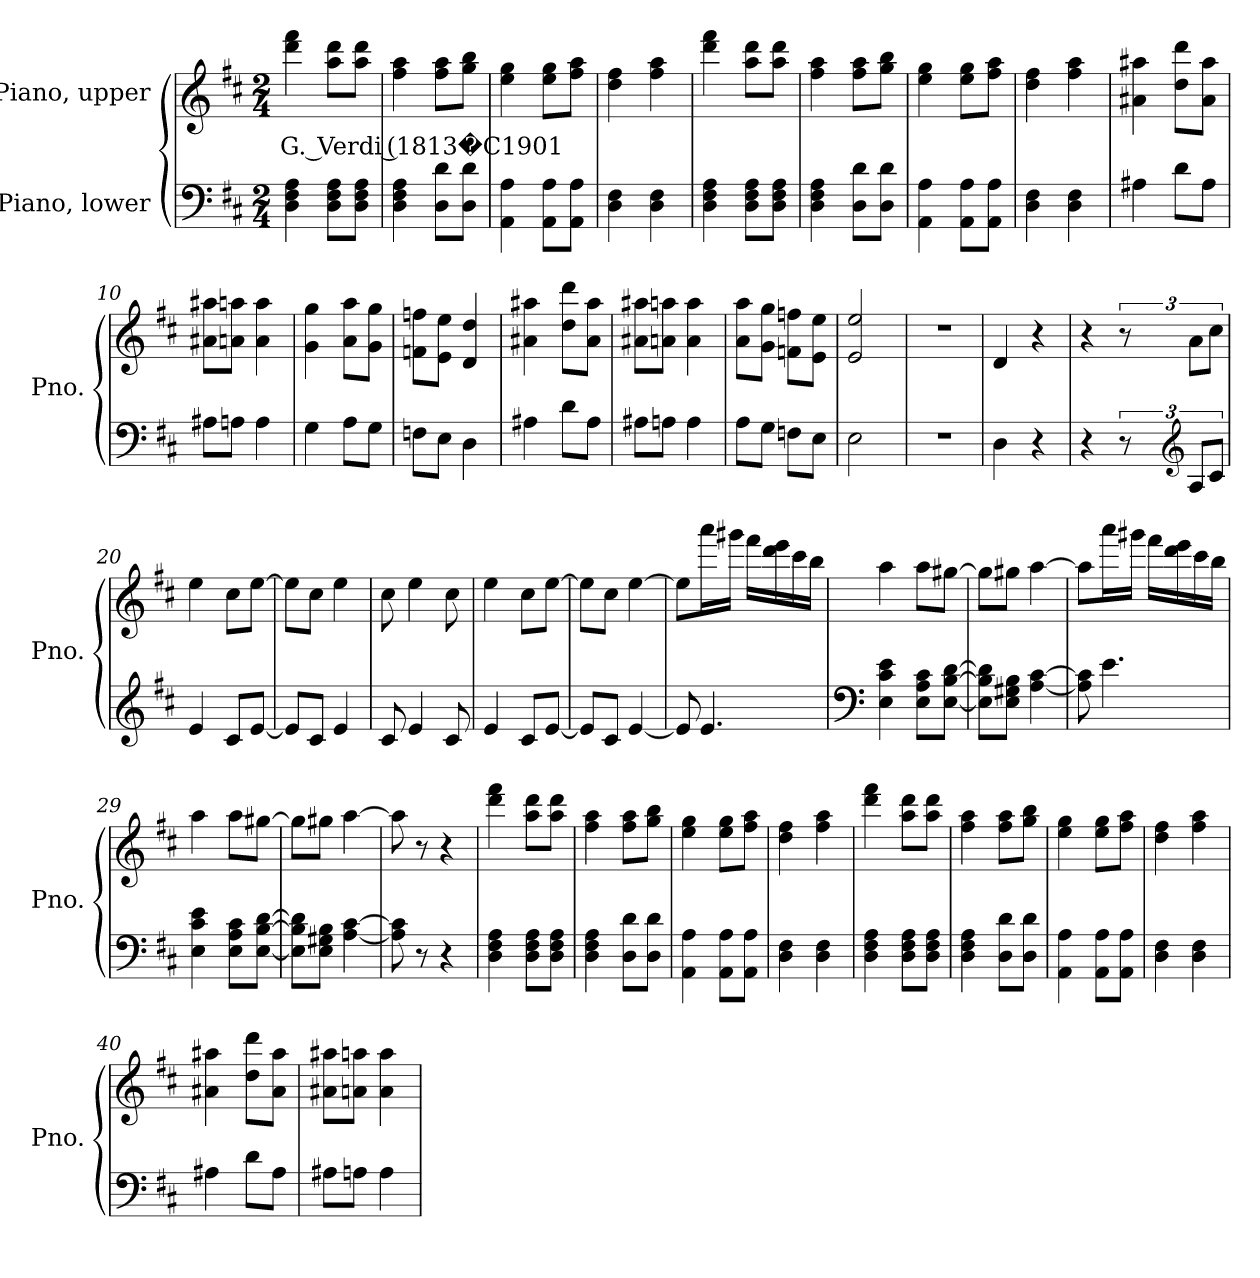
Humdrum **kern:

**kern	**kern	**text
*part2	*part1	*part1
*staff2	*staff1	*staff1
*I"Piano, lower	*I"Piano, upper	*
*I'Pno.	*I'Pno.	*
*clefF4	*clefG2	*
*k[f#c#]	*k[f#c#]	*
*M2/4	*M2/4	*
*MM60	*MM60	*
=1	=1	=1
!	!	!LO:LY:b
4D\ 4F#\ 4A\	4ddd\ 4fff#\	G. Verdi (1813�C1901
8D\ 8F#\ 8A\L	8aa\ 8ddd\L	.
8D\ 8F#\ 8A\J	8aa\ 8ddd\J	.
=2	=2	=2
4D\ 4F#\ 4A\	4ff#\ 4aa\	.
8D\ 8d\L	8ff#\ 8aa\L	.
8D\ 8d\J	8gg\ 8bb\J	.
=3	=3	=3
4AA\ 4A\	4ee\ 4gg\	.
8AA\ 8A\L	8ee\ 8gg\L	.
8AA\ 8A\J	8ff#\ 8aa\J	.
=4	=4	=4
4D\ 4F#\	4dd\ 4ff#\	.
4D\ 4F#\	4ff#\ 4aa\	.
=5	=5	=5
4D\ 4F#\ 4A\	4ddd\ 4fff#\	.
8D\ 8F#\ 8A\L	8aa\ 8ddd\L	.
8D\ 8F#\ 8A\J	8aa\ 8ddd\J	.
=6	=6	=6
4D\ 4F#\ 4A\	4ff#\ 4aa\	.
8D\ 8d\L	8ff#\ 8aa\L	.
8D\ 8d\J	8gg\ 8bb\J	.
!!LO:LB:g=z
=7	=7	=7
4AA\ 4A\	4ee\ 4gg\	.
8AA\ 8A\L	8ee\ 8gg\L	.
8AA\ 8A\J	8ff#\ 8aa\J	.
=8	=8	=8
4D\ 4F#\	4dd\ 4ff#\	.
4D\ 4F#\	4ff#\ 4aa\	.
=9	=9	=9
4A#X\	4a#X\ 4aa#X\	.
8d\L	8dd\ 8ddd\L	.
8A#\J	8a#\ 8aa#\J	.
=10	=10	=10
8A#X\L	8a#X\ 8aa#X\L	.
8An\J	8an\ 8aan\J	.
4A\	4a\ 4aa\	.
=11	=11	=11
4G\	4g\ 4gg\	.
8A\L	8a\ 8aa\L	.
8G\J	8g\ 8gg\J	.
=12	=12	=12
8Fn\L	8fn\ 8ffn\L	.
8E\J	8e\ 8ee\J	.
4D\	4d/ 4dd/	.
=13	=13	=13
4A#X\	4a#X\ 4aa#X\	.
8d\L	8dd\ 8ddd\L	.
8A#\J	8a#\ 8aa#\J	.
=14	=14	=14
8A#X\L	8a#X\ 8aa#X\L	.
8An\J	8an\ 8aan\J	.
4A\	4a\ 4aa\	.
=15	=15	=15
8A\L	8a\ 8aa\L	.
8G\J	8g\ 8gg\J	.
8Fn\L	8fn\ 8ffn\L	.
8E\J	8e\ 8ee\J	.
!!LO:LB:g=z
=16	=16	=16
2E\	2e/ 2ee/	.
=17	=17	=17
2r	2r	.
=18	=18	=18
4D\	4d/	.
4r	4r	.
=19	=19	=19
4r	4r	.
12r	12r	.
*clefG2	*	*
12A/L	12a\L	.
12c#/J	12cc#\J	.
=20	=20	=20
4e/	4ee\	.
8c#/L	8cc#\L	.
[8e/J	[8ee\J	.
=21	=21	=21
8e/L]	8ee\L]	.
8c#/J	8cc#\J	.
4e/	4ee\	.
=22	=22	=22
8c#/	8cc#\	.
4e/	4ee\	.
8c#/	8cc#\	.
=23	=23	=23
4e/	4ee\	.
8c#/L	8cc#\L	.
[8e/J	[8ee\J	.
=24	=24	=24
8e/L]	8ee\L]	.
8c#/J	8cc#\J	.
[4e/	[4ee\	.
!!LO:LB:g=z
=25	=25	=25
8e/]	8ee\L]	.
4.e/	16aaa\L	.
.	16ggg#X\JJ	.
.	16fff#\LL	.
.	16ddd\ 16eee\	.
.	16ccc#\	.
.	16bb\JJ	.
=26	=26	=26
*clefF4	*	*
4E\ 4c#\ 4e\	4aa\	.
8E\ 8A\ 8c#\L	8aa\L	.
[8E\ [8B\ [8d\J	[8gg#X\J	.
=27	=27	=27
8E\] 8B\] 8d\]L	8gg#\L]	.
8E\ 8G#X\ 8B\J	8gg#X\J	.
[4A\ [4c#\	[4aa\	.
=28	=28	=28
8A\] 8c#\]	8aa\L]	.
4.e\	16aaa\L	.
.	16ggg#X\JJ	.
.	16fff#\LL	.
.	16ddd\ 16eee\	.
.	16ccc#\	.
.	16bb\JJ	.
=29	=29	=29
4E\ 4c#\ 4e\	4aa\	.
8E\ 8A\ 8c#\L	8aa\L	.
[8E\ [8B\ [8d\J	[8gg#X\J	.
!!LO:LB:g=z
=30	=30	=30
8E\] 8B\] 8d\]L	8gg#\L]	.
8E\ 8G#X\ 8B\J	8gg#X\J	.
[4A\ [4c#\	[4aa\	.
=31	=31	=31
8A\] 8c#\]	8aa\]	.
8r	8r	.
4r	4r	.
=32	=32	=32
4D\ 4F#\ 4A\	4ddd\ 4fff#\	.
8D\ 8F#\ 8A\L	8aa\ 8ddd\L	.
8D\ 8F#\ 8A\J	8aa\ 8ddd\J	.
=33	=33	=33
4D\ 4F#\ 4A\	4ff#\ 4aa\	.
8D\ 8d\L	8ff#\ 8aa\L	.
8D\ 8d\J	8gg\ 8bb\J	.
=34	=34	=34
4AA\ 4A\	4ee\ 4gg\	.
8AA\ 8A\L	8ee\ 8gg\L	.
8AA\ 8A\J	8ff#\ 8aa\J	.
=35	=35	=35
4D\ 4F#\	4dd\ 4ff#\	.
4D\ 4F#\	4ff#\ 4aa\	.
=36	=36	=36
4D\ 4F#\ 4A\	4ddd\ 4fff#\	.
8D\ 8F#\ 8A\L	8aa\ 8ddd\L	.
8D\ 8F#\ 8A\J	8aa\ 8ddd\J	.
=37	=37	=37
4D\ 4F#\ 4A\	4ff#\ 4aa\	.
8D\ 8d\L	8ff#\ 8aa\L	.
8D\ 8d\J	8gg\ 8bb\J	.
=38	=38	=38
4AA\ 4A\	4ee\ 4gg\	.
8AA\ 8A\L	8ee\ 8gg\L	.
8AA\ 8A\J	8ff#\ 8aa\J	.
!!LO:LB:g=z
=39	=39	=39
4D\ 4F#\	4dd\ 4ff#\	.
4D\ 4F#\	4ff#\ 4aa\	.
=40	=40	=40
4A#X\	4a#X\ 4aa#X\	.
8d\L	8dd\ 8ddd\L	.
8A#\J	8a#\ 8aa#\J	.
=41	=41	=41
8A#X\L	8a#X\ 8aa#X\L	.
8An\J	8an\ 8aan\J	.
4A\	4a\ 4aa\	.
=	=	=
*-	*-	*-
